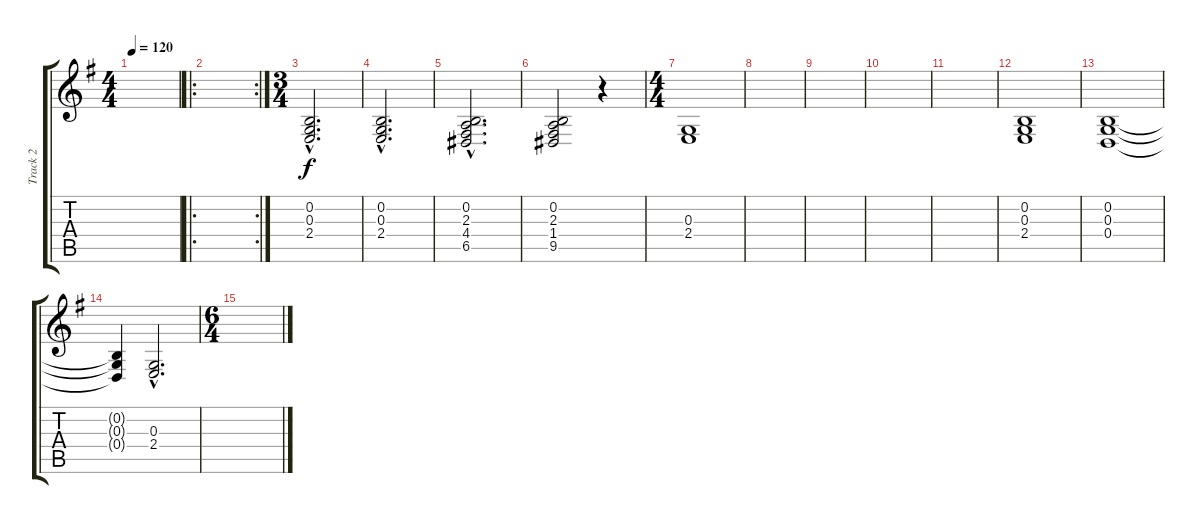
\track ("Track 2" "Track 2") {instrument drawbarorgan}
\staff {score tabs}
\tuning (E4 B3 G3 D3 A2 E2) {hide}
\ts (4 4)
\tempo 120
\clef g2
\ks eminor
|
\ro
\rc 2
|
\ts (3 4)
(0.2{hac} 0.3{hac} 2.4{hac}).2{d} |
(0.2{hac} 0.3{hac} 2.4{hac}).2{d} |
(0.2{hac} 2.3{hac} 4.4{hac} 6.5{hac}).2{d} |
(0.2 2.3 1.4 9.5).2 r.4 |
\ts (4 4)
(0.3 2.4).1 |
|
|
|
|
(0.2 0.3 2.4).1 |
(0.2 0.3 0.4).1 |
(0.2{t} 0.3{t} 0.4{t}).4 (0.3{hac} 2.4{hac}).2{d} |
\ts (6 4)
